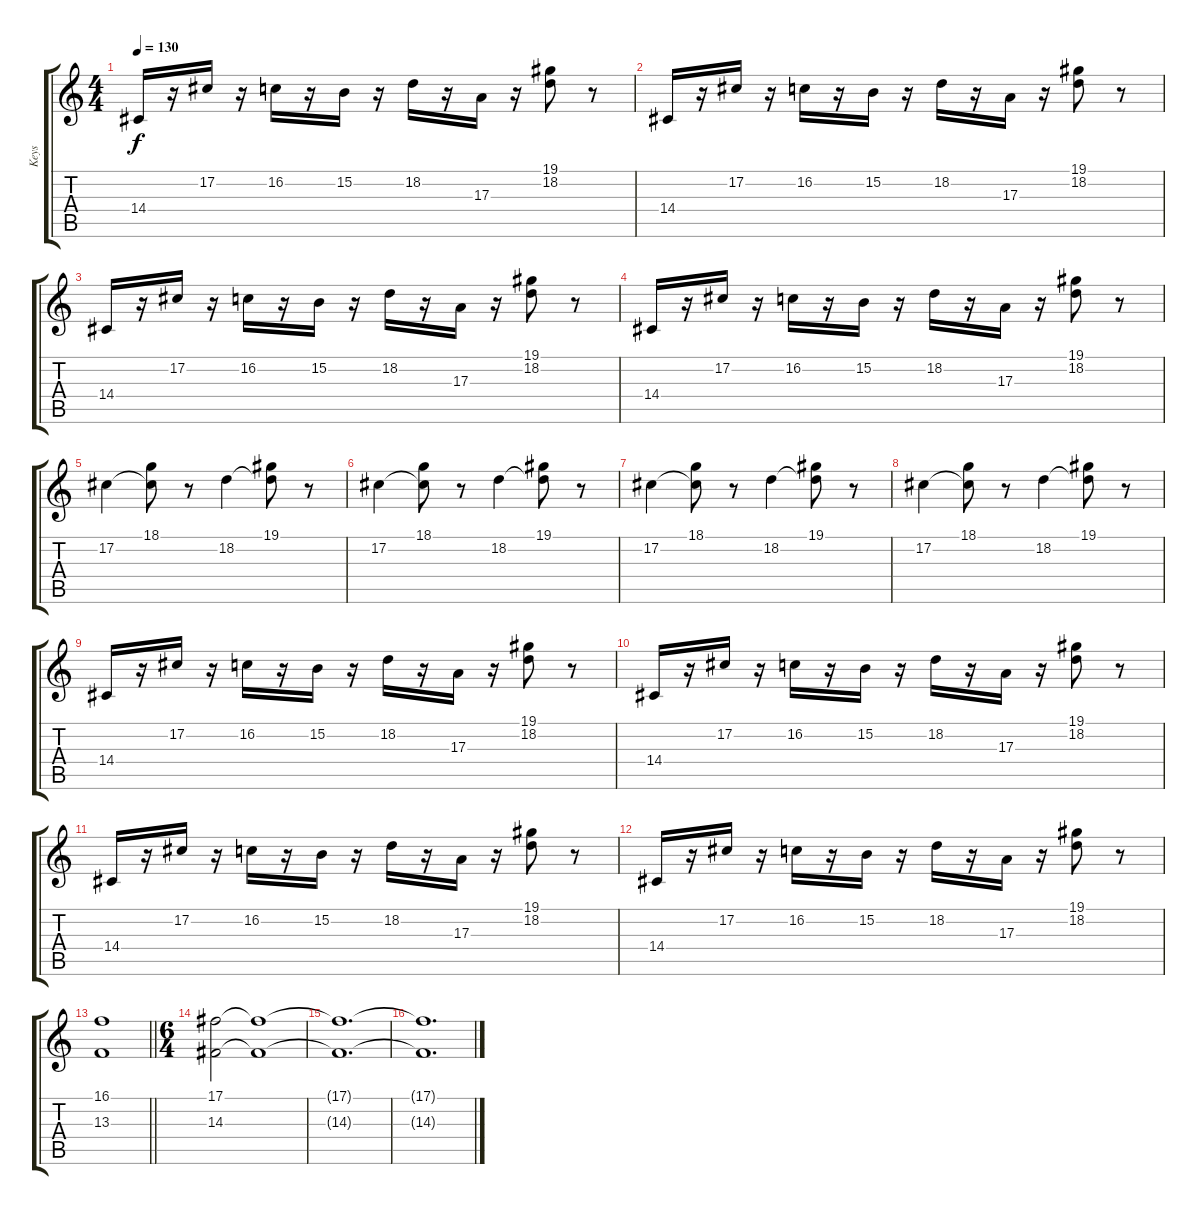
\track ("Keys" "Keys") {instrument lead2sawtooth}
\staff {score tabs}
\tuning (Db4 Ab3 E3 B2 Gb2 Db2) {hide}
\ts (4 4)
\tempo 130
\clef g2
\ks c
14.4.16{dy f volume 12} r.16 17.2.16 r.16 16.2.16 r.16 15.2.16 r.16 18.2.16 r.16 17.3.16 r.16 (19.1 18.2).8 r.8 |
14.4.16 r.16 17.2.16 r.16 16.2.16 r.16 15.2.16 r.16 18.2.16 r.16 17.3.16 r.16 (19.1 18.2).8 r.8 |
14.4.16 r.16 17.2.16 r.16 16.2.16 r.16 15.2.16 r.16 18.2.16 r.16 17.3.16 r.16 (19.1 18.2).8 r.8 |
14.4.16 r.16 17.2.16 r.16 16.2.16 r.16 15.2.16 r.16 18.2.16 r.16 17.3.16 r.16 (19.1 18.2).8 r.8 |
17.2.4{volume 7} (18.1 17.2{t}).8 r.8 18.2.4 (19.1 18.2{t}).8 r.8 |
17.2.4 (18.1 17.2{t}).8 r.8 18.2.4 (19.1 18.2{t}).8 r.8 |
17.2.4 (18.1 17.2{t}).8 r.8 18.2.4 (19.1 18.2{t}).8 r.8 |
17.2.4 (18.1 17.2{t}).8 r.8 18.2.4 (19.1 18.2{t}).8 r.8 |
14.4.16{volume 12} r.16 17.2.16 r.16 16.2.16 r.16 15.2.16 r.16 18.2.16 r.16 17.3.16 r.16 (19.1 18.2).8 r.8 |
14.4.16 r.16 17.2.16 r.16 16.2.16 r.16 15.2.16 r.16 18.2.16 r.16 17.3.16 r.16 (19.1 18.2).8 r.8 |
14.4.16 r.16 17.2.16 r.16 16.2.16 r.16 15.2.16 r.16 18.2.16 r.16 17.3.16 r.16 (19.1 18.2).8 r.8 |
14.4.16 r.16 17.2.16 r.16 16.2.16 r.16 15.2.16 r.16 18.2.16 r.16 17.3.16 r.16 (19.1 18.2).8 r.8 |
\barLineRight lightlight
(16.1 13.3).1 |
\ts (6 4)
(17.1 14.3).2 (17.1{t} 14.3{t}).1{volume 0} |
(17.1{t} 14.3{t}).1{d} |
(17.1{t} 14.3{t}).1{d}
